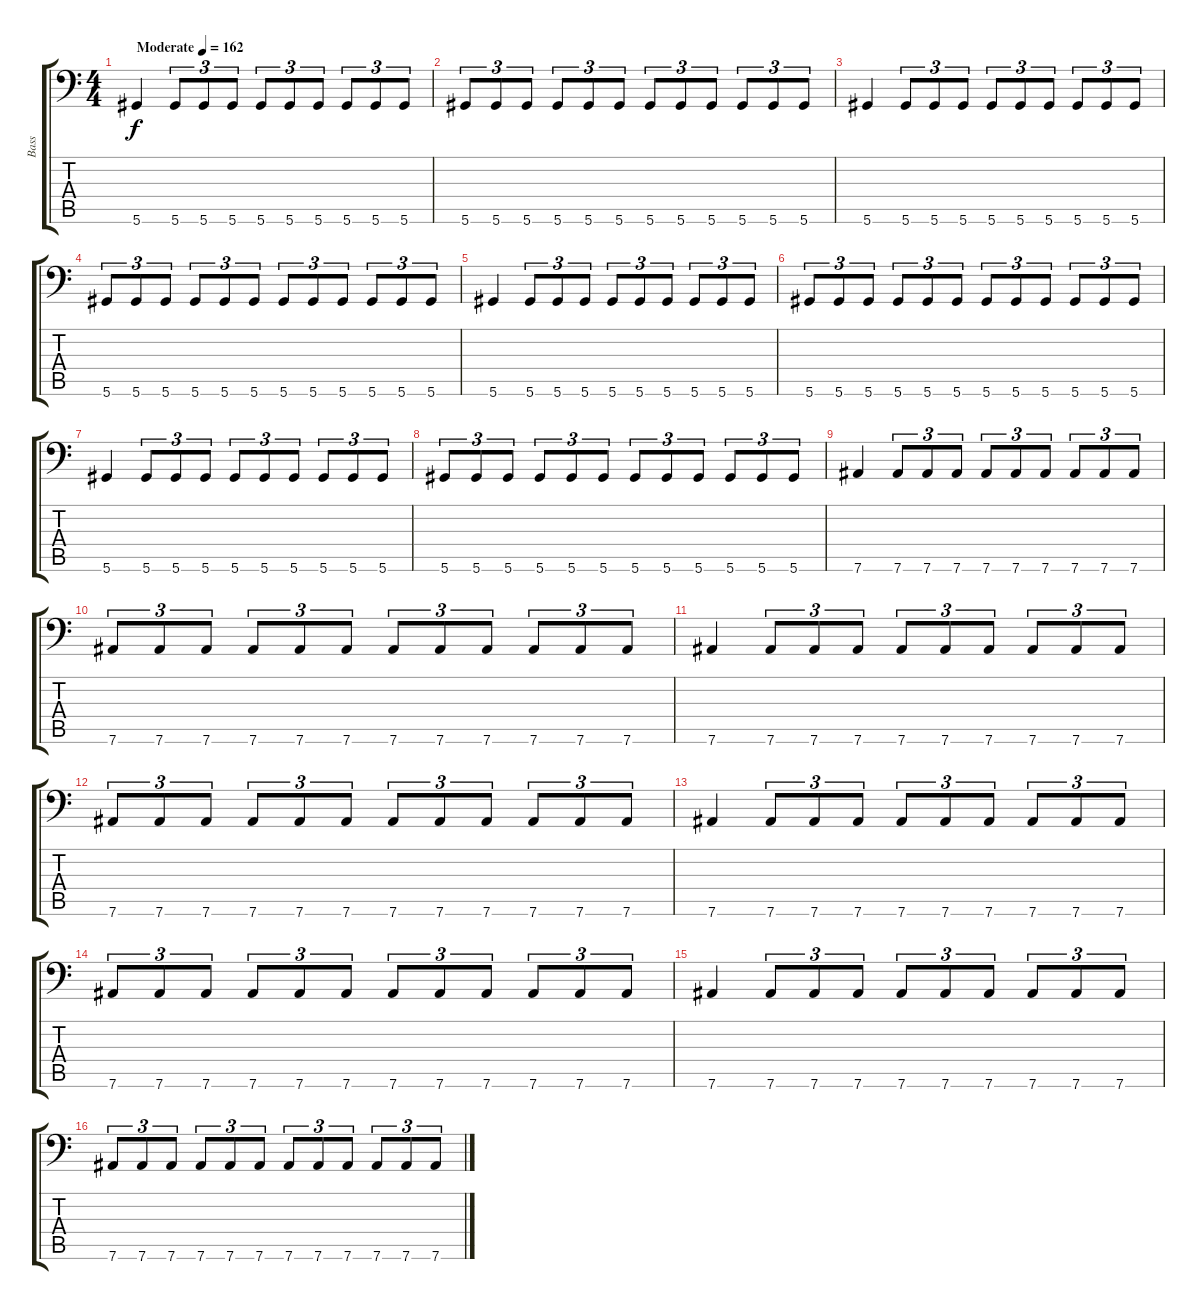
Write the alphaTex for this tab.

\track ("Bass" "Bass") {instrument electricbasspick}
\staff {score tabs}
\tuning (Eb3 Bb2 Gb2 Db2 Ab1 Eb1) {hide}
\ts (4 4)
\tempo (162 "Moderate")
\clef f4
\ks c
5.6.4{dy f instrument electricbasspick} 5.6.8{tu (3 2)} 5.6.8{tu (3 2)} 5.6.8{tu (3 2)} 5.6.8{tu (3 2)} 5.6.8{tu (3 2)} 5.6.8{tu (3 2)} 5.6.8{tu (3 2)} 5.6.8{tu (3 2)} 5.6.8{tu (3 2)} |
5.6.8{tu (3 2)} 5.6.8{tu (3 2)} 5.6.8{tu (3 2)} 5.6.8{tu (3 2)} 5.6.8{tu (3 2)} 5.6.8{tu (3 2)} 5.6.8{tu (3 2)} 5.6.8{tu (3 2)} 5.6.8{tu (3 2)} 5.6.8{tu (3 2)} 5.6.8{tu (3 2)} 5.6.8{tu (3 2)} |
5.6.4 5.6.8{tu (3 2)} 5.6.8{tu (3 2)} 5.6.8{tu (3 2)} 5.6.8{tu (3 2)} 5.6.8{tu (3 2)} 5.6.8{tu (3 2)} 5.6.8{tu (3 2)} 5.6.8{tu (3 2)} 5.6.8{tu (3 2)} |
5.6.8{tu (3 2)} 5.6.8{tu (3 2)} 5.6.8{tu (3 2)} 5.6.8{tu (3 2)} 5.6.8{tu (3 2)} 5.6.8{tu (3 2)} 5.6.8{tu (3 2)} 5.6.8{tu (3 2)} 5.6.8{tu (3 2)} 5.6.8{tu (3 2)} 5.6.8{tu (3 2)} 5.6.8{tu (3 2)} |
5.6.4 5.6.8{tu (3 2)} 5.6.8{tu (3 2)} 5.6.8{tu (3 2)} 5.6.8{tu (3 2)} 5.6.8{tu (3 2)} 5.6.8{tu (3 2)} 5.6.8{tu (3 2)} 5.6.8{tu (3 2)} 5.6.8{tu (3 2)} |
5.6.8{tu (3 2)} 5.6.8{tu (3 2)} 5.6.8{tu (3 2)} 5.6.8{tu (3 2)} 5.6.8{tu (3 2)} 5.6.8{tu (3 2)} 5.6.8{tu (3 2)} 5.6.8{tu (3 2)} 5.6.8{tu (3 2)} 5.6.8{tu (3 2)} 5.6.8{tu (3 2)} 5.6.8{tu (3 2)} |
5.6.4 5.6.8{tu (3 2)} 5.6.8{tu (3 2)} 5.6.8{tu (3 2)} 5.6.8{tu (3 2)} 5.6.8{tu (3 2)} 5.6.8{tu (3 2)} 5.6.8{tu (3 2)} 5.6.8{tu (3 2)} 5.6.8{tu (3 2)} |
5.6.8{tu (3 2)} 5.6.8{tu (3 2)} 5.6.8{tu (3 2)} 5.6.8{tu (3 2)} 5.6.8{tu (3 2)} 5.6.8{tu (3 2)} 5.6.8{tu (3 2)} 5.6.8{tu (3 2)} 5.6.8{tu (3 2)} 5.6.8{tu (3 2)} 5.6.8{tu (3 2)} 5.6.8{tu (3 2)} |
7.6.4 7.6.8{tu (3 2)} 7.6.8{tu (3 2)} 7.6.8{tu (3 2)} 7.6.8{tu (3 2)} 7.6.8{tu (3 2)} 7.6.8{tu (3 2)} 7.6.8{tu (3 2)} 7.6.8{tu (3 2)} 7.6.8{tu (3 2)} |
7.6.8{tu (3 2)} 7.6.8{tu (3 2)} 7.6.8{tu (3 2)} 7.6.8{tu (3 2)} 7.6.8{tu (3 2)} 7.6.8{tu (3 2)} 7.6.8{tu (3 2)} 7.6.8{tu (3 2)} 7.6.8{tu (3 2)} 7.6.8{tu (3 2)} 7.6.8{tu (3 2)} 7.6.8{tu (3 2)} |
7.6.4 7.6.8{tu (3 2)} 7.6.8{tu (3 2)} 7.6.8{tu (3 2)} 7.6.8{tu (3 2)} 7.6.8{tu (3 2)} 7.6.8{tu (3 2)} 7.6.8{tu (3 2)} 7.6.8{tu (3 2)} 7.6.8{tu (3 2)} |
7.6.8{tu (3 2)} 7.6.8{tu (3 2)} 7.6.8{tu (3 2)} 7.6.8{tu (3 2)} 7.6.8{tu (3 2)} 7.6.8{tu (3 2)} 7.6.8{tu (3 2)} 7.6.8{tu (3 2)} 7.6.8{tu (3 2)} 7.6.8{tu (3 2)} 7.6.8{tu (3 2)} 7.6.8{tu (3 2)} |
7.6.4 7.6.8{tu (3 2)} 7.6.8{tu (3 2)} 7.6.8{tu (3 2)} 7.6.8{tu (3 2)} 7.6.8{tu (3 2)} 7.6.8{tu (3 2)} 7.6.8{tu (3 2)} 7.6.8{tu (3 2)} 7.6.8{tu (3 2)} |
7.6.8{tu (3 2)} 7.6.8{tu (3 2)} 7.6.8{tu (3 2)} 7.6.8{tu (3 2)} 7.6.8{tu (3 2)} 7.6.8{tu (3 2)} 7.6.8{tu (3 2)} 7.6.8{tu (3 2)} 7.6.8{tu (3 2)} 7.6.8{tu (3 2)} 7.6.8{tu (3 2)} 7.6.8{tu (3 2)} |
7.6.4 7.6.8{tu (3 2)} 7.6.8{tu (3 2)} 7.6.8{tu (3 2)} 7.6.8{tu (3 2)} 7.6.8{tu (3 2)} 7.6.8{tu (3 2)} 7.6.8{tu (3 2)} 7.6.8{tu (3 2)} 7.6.8{tu (3 2)} |
7.6.8{tu (3 2)} 7.6.8{tu (3 2)} 7.6.8{tu (3 2)} 7.6.8{tu (3 2)} 7.6.8{tu (3 2)} 7.6.8{tu (3 2)} 7.6.8{tu (3 2)} 7.6.8{tu (3 2)} 7.6.8{tu (3 2)} 7.6.8{tu (3 2)} 7.6.8{tu (3 2)} 7.6.8{tu (3 2)}
